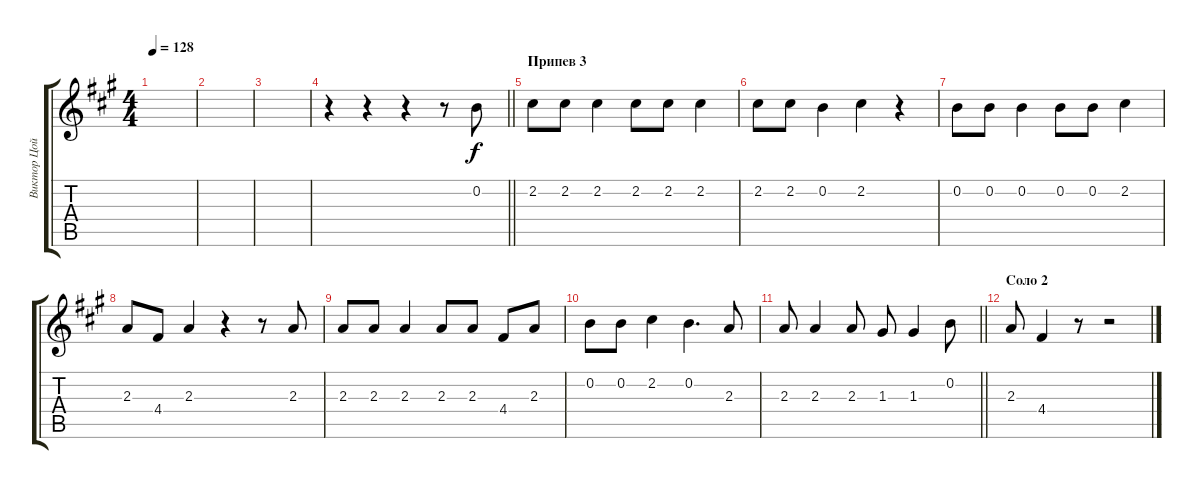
\track ("Виктор Цой (Вокал)" "Виктор Цой") {instrument overdrivenguitar}
\staff {score tabs}
\tuning (E4 B3 G3 D3 A2 E2) {hide}
\ts (4 4)
\tempo 128
\clef g2
\ks f#minor
|
|
|
\barLineRight lightlight
r.4 r.4 r.4 r.8 0.2.8 |
\section ("" "Припев 3")
2.2.8 2.2.8 2.2.4 2.2.8 2.2.8 2.2.4 |
2.2.8 2.2.8 0.2.4 2.2.4 r.4 |
0.2.8 0.2.8 0.2.4 0.2.8 0.2.8 2.2.4 |
2.3.8 4.4.8 2.3.4 r.4 r.8 2.3.8 |
2.3.8 2.3.8 2.3.4 2.3.8 2.3.8 4.4.8 2.3.8 |
0.2.8 0.2.8 2.2.4 0.2.4{d} 2.3.8 |
\barLineRight lightlight
2.3.8 2.3.4 2.3.8 1.3.8 1.3.4 0.2.8 |
\section ("" "Соло 2")
2.3.8 4.4.4 r.8 r.2
